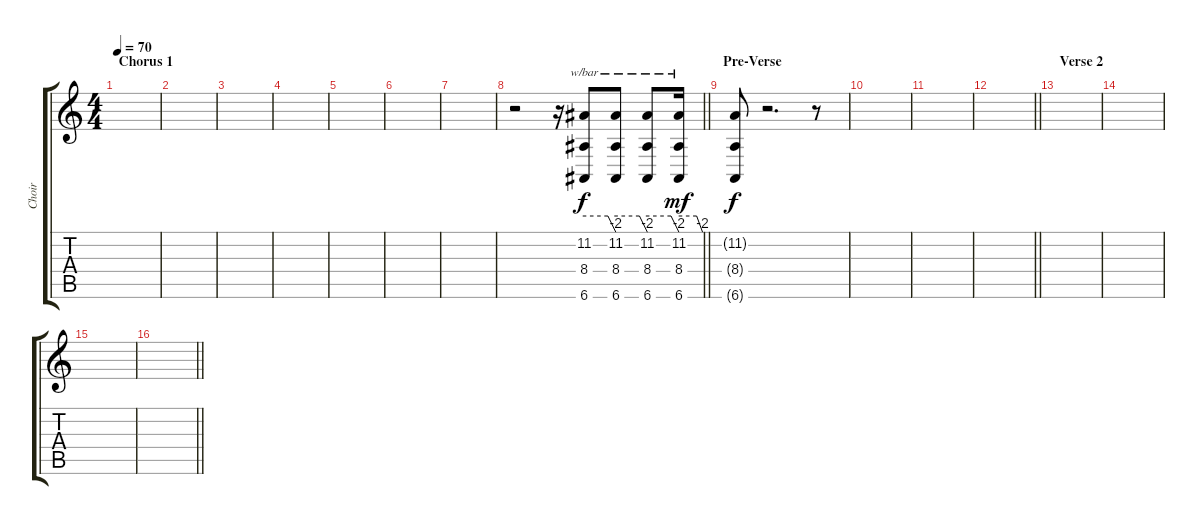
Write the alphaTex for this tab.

\track ("Choir" "Choir") {instrument applause}
\staff {score tabs}
\tuning (E4 B3 G3 D3 A2 E2) {hide}
\ts (4 4)
\section ("" "Chorus 1")
\tempo 70
\clef g2
\ks c
|
|
|
|
|
|
|
\barLineRight lightlight
r.2 r.16 (11.2 8.4 6.6).8{tbe (custom default 0 0 45 0 60 -8)} (11.2 8.4 6.6).8{tbe (custom default 0 0 45 0 60 -8)} (11.2 8.4 6.6).8{tbe (custom default 0 0 45 0 60 -8)} (11.2 8.4 6.6).16{tbe (custom default 0 0 45 0 60 -8) dy mf} |
\section ("" "Pre-Verse")
(11.2{t} 8.4{t} 6.6{t}).8{dy f} r.2{d} r.8 |
|
|
\barLineRight lightlight
|
\section ("" "Verse 2")
|
|
|
\barLineRight lightlight
